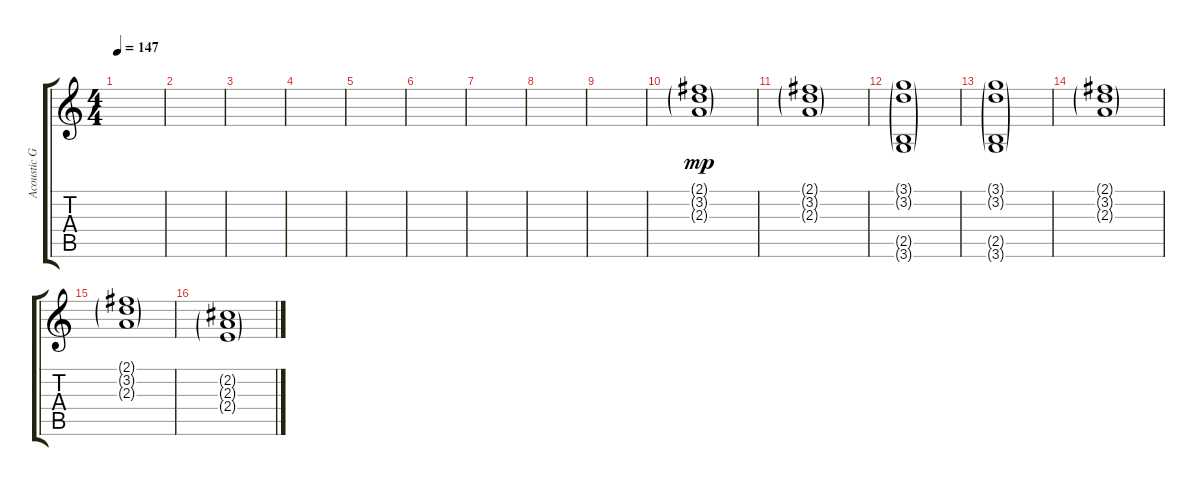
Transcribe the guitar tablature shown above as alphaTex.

\track ("Acoustic Guitar" "Acoustic G") {instrument acousticguitarnylon}
\staff {score tabs}
\tuning (E4 B3 G3 D3 A2 E2) {hide}
\ts (4 4)
\tempo 147
\clef g2
\ks c
|
|
|
|
|
|
|
|
|
(2.1{g} 3.2{g} 2.3{g}).1{dy mp} |
(2.1{g} 3.2{g} 2.3{g}).1 |
(3.1{g} 3.2{g} 2.5{g} 3.6{g}).1 |
(3.1{g} 3.2{g} 2.5{g} 3.6{g}).1 |
(2.1{g} 3.2{g} 2.3{g}).1 |
(2.1{g} 3.2{g} 2.3{g}).1 |
(2.2{g} 2.3{g} 2.4{g}).1
